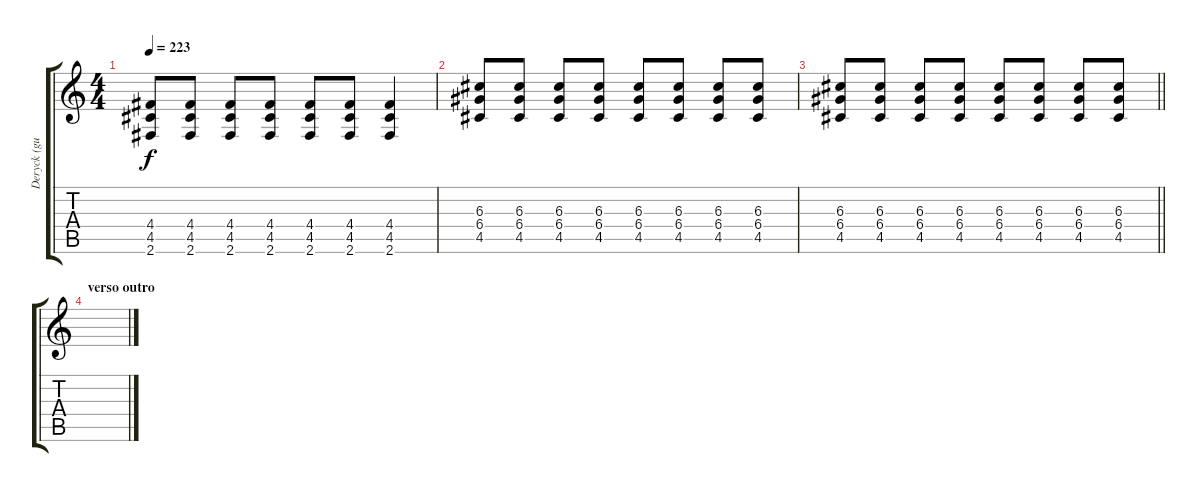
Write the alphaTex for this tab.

\track ("Deryck (guitar 1)" "Deryck (gu") {instrument distortionguitar}
\staff {score tabs}
\tuning (E4 B3 G3 D3 A2 E2) {hide}
\ts (4 4)
\tempo 223
\clef g2
\ks c
(4.4{t} 4.5{t} 2.6{t}).8{dy f} (4.4 4.5 2.6).8 (4.4 4.5 2.6).8 (4.4 4.5 2.6).8 (4.4 4.5 2.6).8 (4.4 4.5 2.6).8 (4.4 4.5 2.6).4 |
(6.3 6.4 4.5).8 (6.3 6.4 4.5).8 (6.3 6.4 4.5).8 (6.3 6.4 4.5).8 (6.3 6.4 4.5).8 (6.3 6.4 4.5).8 (6.3 6.4 4.5).8 (6.3 6.4 4.5).8 |
\barLineRight lightlight
(6.3 6.4 4.5).8 (6.3 6.4 4.5).8 (6.3 6.4 4.5).8 (6.3 6.4 4.5).8 (6.3 6.4 4.5).8 (6.3 6.4 4.5).8 (6.3 6.4 4.5).8 (6.3 6.4 4.5).8 |
\section ("" "verso outro")
